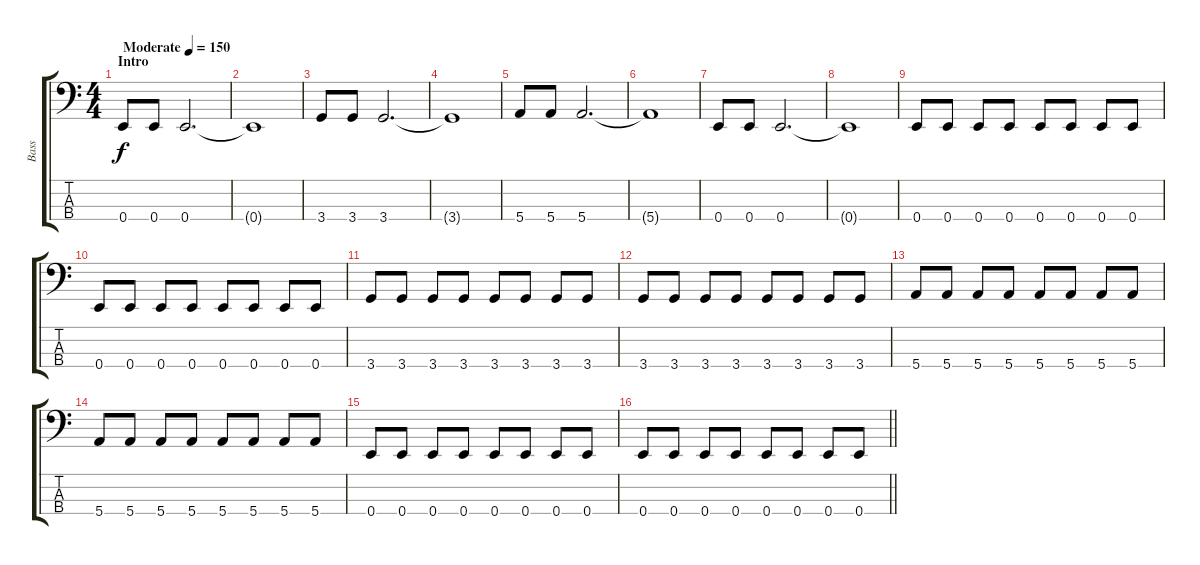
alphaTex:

\track ("Bass" "Bass") {instrument electricbassfinger}
\staff {score tabs}
\tuning (G2 D2 A1 E1) {hide}
\ts (4 4)
\section ("" "Intro")
\tempo (150 "Moderate")
\clef f4
\ks c
0.4.8{dy f instrument electricbassfinger} 0.4.8 0.4.2{d} |
0.4{t}.1 |
3.4.8 3.4.8 3.4.2{d} |
3.4{t}.1 |
5.4.8 5.4.8 5.4.2{d} |
5.4{t}.1 |
0.4.8 0.4.8 0.4.2{d} |
0.4{t}.1 |
0.4.8 0.4.8 0.4.8 0.4.8 0.4.8 0.4.8 0.4.8 0.4.8 |
0.4.8 0.4.8 0.4.8 0.4.8 0.4.8 0.4.8 0.4.8 0.4.8 |
3.4.8 3.4.8 3.4.8 3.4.8 3.4.8 3.4.8 3.4.8 3.4.8 |
3.4.8 3.4.8 3.4.8 3.4.8 3.4.8 3.4.8 3.4.8 3.4.8 |
5.4.8 5.4.8 5.4.8 5.4.8 5.4.8 5.4.8 5.4.8 5.4.8 |
5.4.8 5.4.8 5.4.8 5.4.8 5.4.8 5.4.8 5.4.8 5.4.8 |
0.4.8 0.4.8 0.4.8 0.4.8 0.4.8 0.4.8 0.4.8 0.4.8 |
\barLineRight lightlight
0.4.8 0.4.8 0.4.8 0.4.8 0.4.8 0.4.8 0.4.8 0.4.8
